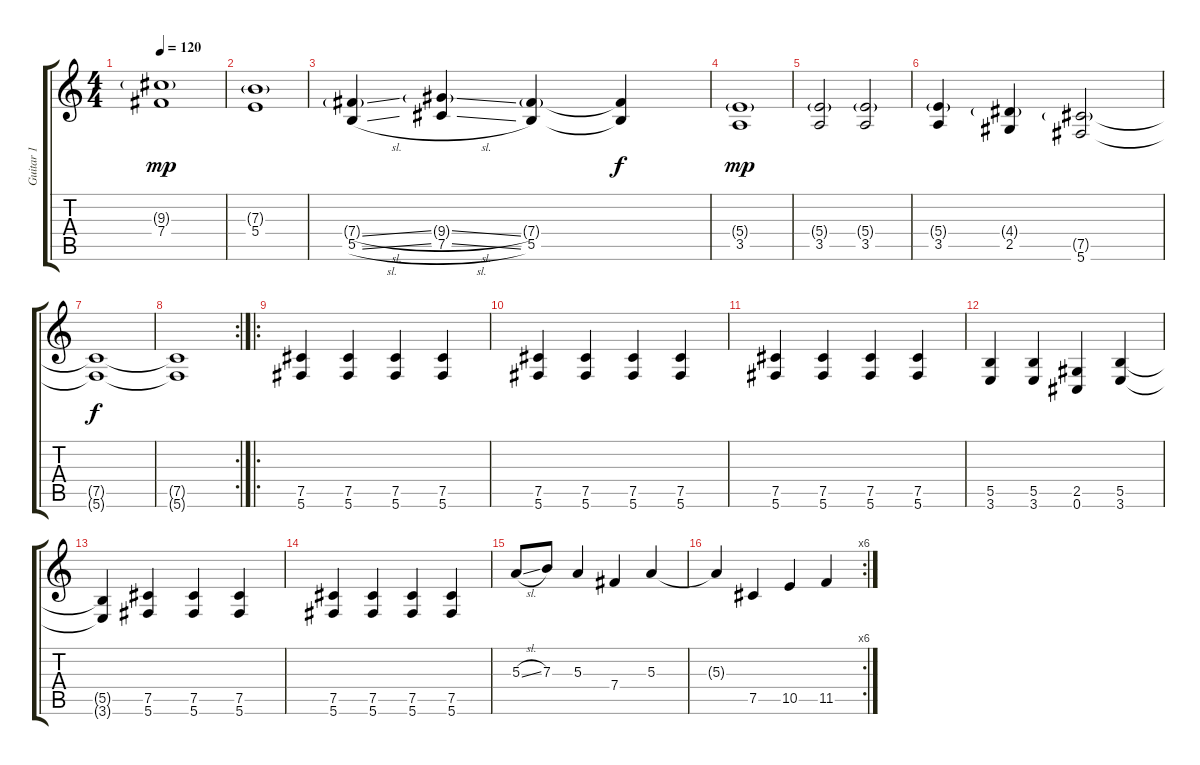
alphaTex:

\track ("Guitar 1" "Guitar 1") {instrument distortionguitar}
\staff {score tabs}
\tuning (Db4 Ab3 E3 B2 Gb2 Db2) {hide}
\ts (4 4)
\tempo 120
\clef g2
\ks c
(9.3{g} 7.4).1{dy mp} |
(7.3{g} 5.4).1 |
(7.4{sl g} 5.5{sl}).4 (9.4{sl g} 7.5{sl}).4 (7.4{g} 5.5).4 (7.4{t} 5.5{t}).4{dy f} |
(5.4{g} 3.5).1{dy mp} |
(5.4{g} 3.5).2 (5.4{g} 3.5).2 |
(5.4{g} 3.5).4 (4.4{g} 2.5).4 (7.5{g} 5.6).2 |
(7.5{t} 5.6{t}).1{dy f} |
\rc 2
(7.5{t} 5.6{t}).1 |
\ro
(7.5 5.6).4 (7.5 5.6).4 (7.5 5.6).4 (7.5 5.6).4 |
(7.5 5.6).4 (7.5 5.6).4 (7.5 5.6).4 (7.5 5.6).4 |
(7.5 5.6).4 (7.5 5.6).4 (7.5 5.6).4 (7.5 5.6).4 |
(5.5 3.6).4 (5.5 3.6).4 (2.5 0.6).4 (5.5 3.6).4 |
(5.5{t} 3.6{t}).4 (7.5 5.6).4 (7.5 5.6).4 (7.5 5.6).4 |
(7.5 5.6).4 (7.5 5.6).4 (7.5 5.6).4 (7.5 5.6).4 |
5.3{sl}.8 7.3.8 5.3.4 7.4.4 5.3.4 |
\rc 6
5.3{t}.4 7.5.4 10.5.4 11.5.4
